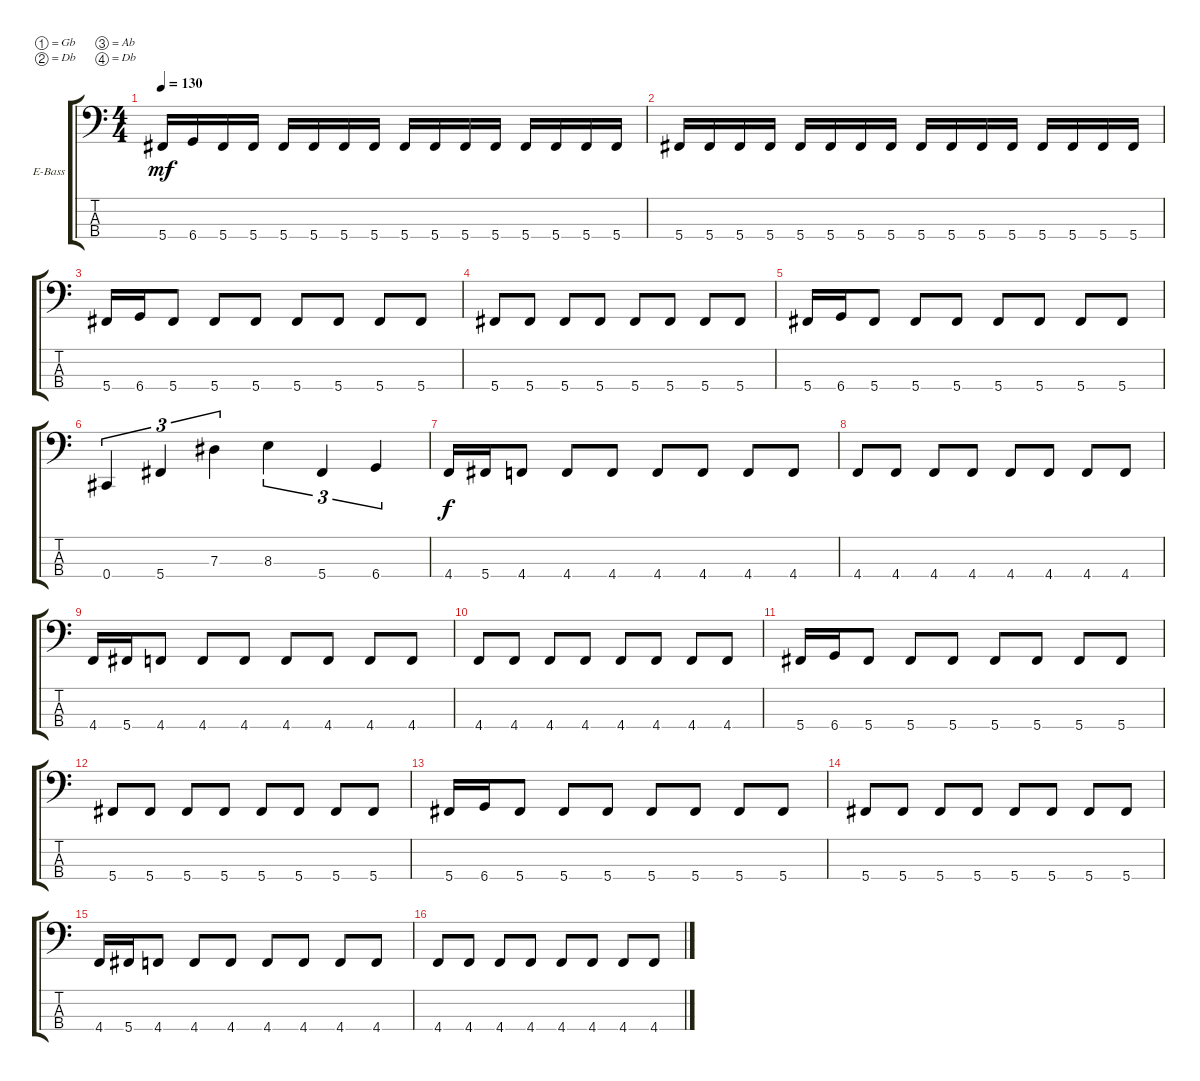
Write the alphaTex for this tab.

\bracketExtendMode groupsimilarinstruments
\firstSystemTrackNameOrientation horizontal
\otherSystemsTrackNameOrientation horizontal
\track ("Ron Broder" "E-Bass") {instrument electricbassfinger}
\staff {score tabs}
\tuning (Gb2 Db2 Ab1 Db1)
\ts (4 4)
\tempo 130
\clef f4
\ks c
5.4.16{dy mf} 6.4.16 5.4.16 5.4.16 5.4.16 5.4.16 5.4.16 5.4.16 5.4.16 5.4.16 5.4.16 5.4.16 5.4.16 5.4.16 5.4.16 5.4.16 |
5.4.16 5.4.16 5.4.16 5.4.16 5.4.16 5.4.16 5.4.16 5.4.16 5.4.16 5.4.16 5.4.16 5.4.16 5.4.16 5.4.16 5.4.16 5.4.16 |
5.4.16 6.4.16 5.4.8 5.4.8 5.4.8 5.4.8 5.4.8 5.4.8 5.4.8 |
5.4.8 5.4.8 5.4.8 5.4.8 5.4.8 5.4.8 5.4.8 5.4.8 |
5.4.16 6.4.16 5.4.8 5.4.8 5.4.8 5.4.8 5.4.8 5.4.8 5.4.8 |
0.4.4{tu (3 2)} 5.4.4{tu (3 2)} 7.3.4{tu (3 2)} 8.3.4{tu (3 2)} 5.4.4{tu (3 2)} 6.4.4{tu (3 2)} |
4.4.16{dy f} 5.4.16 4.4.8 4.4.8 4.4.8 4.4.8 4.4.8 4.4.8 4.4.8 |
4.4.8 4.4.8 4.4.8 4.4.8 4.4.8 4.4.8 4.4.8 4.4.8 |
4.4.16 5.4.16 4.4.8 4.4.8 4.4.8 4.4.8 4.4.8 4.4.8 4.4.8 |
4.4.8 4.4.8 4.4.8 4.4.8 4.4.8 4.4.8 4.4.8 4.4.8 |
5.4.16 6.4.16 5.4.8 5.4.8 5.4.8 5.4.8 5.4.8 5.4.8 5.4.8 |
5.4.8 5.4.8 5.4.8 5.4.8 5.4.8 5.4.8 5.4.8 5.4.8 |
5.4.16 6.4.16 5.4.8 5.4.8 5.4.8 5.4.8 5.4.8 5.4.8 5.4.8 |
5.4.8 5.4.8 5.4.8 5.4.8 5.4.8 5.4.8 5.4.8 5.4.8 |
4.4.16 5.4.16 4.4.8 4.4.8 4.4.8 4.4.8 4.4.8 4.4.8 4.4.8 |
4.4.8 4.4.8 4.4.8 4.4.8 4.4.8 4.4.8 4.4.8 4.4.8
